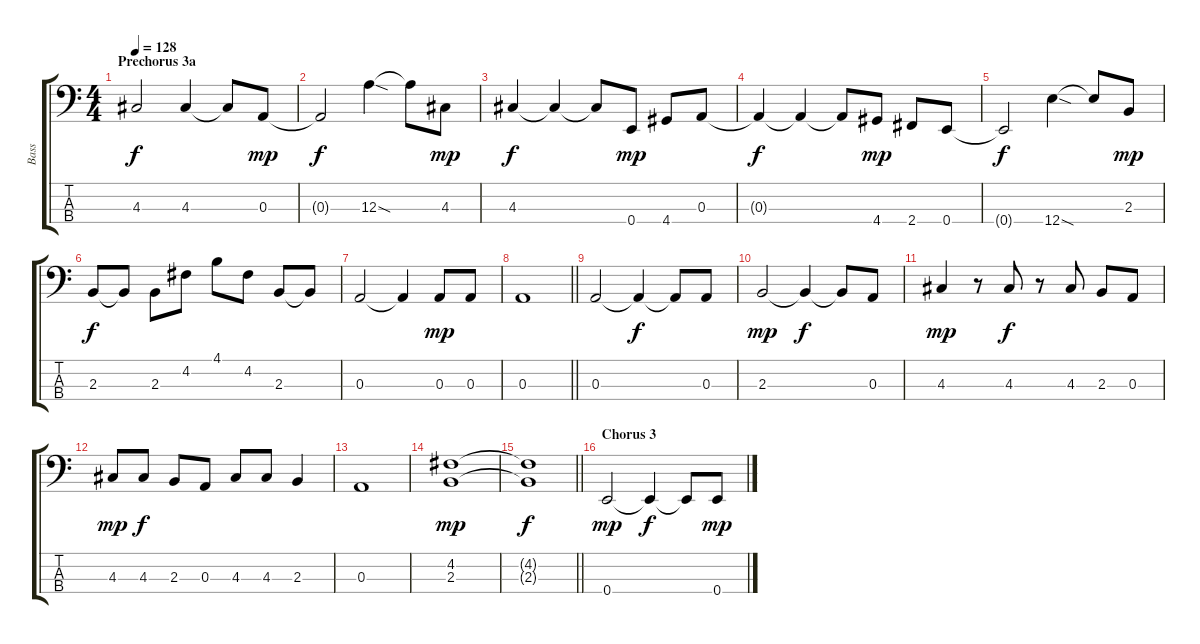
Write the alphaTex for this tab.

\track ("Bass" "Bass") {instrument electricbassfinger}
\staff {score tabs}
\tuning (G2 D2 A1 E1) {hide}
\ts (4 4)
\section ("" "Prechorus 3a")
\tempo 128
\clef f4
\ks c
4.3{t}.2{dy f} 4.3.4 4.3{t}.8 0.3.8{dy mp} |
0.3{t}.2{dy f} 12.3{sod}.4 12.3{t}.8 4.3.8{dy mp} |
4.3.4{dy f} 4.3{t}.4 4.3{t}.8 0.4.8{dy mp} 4.4.8 0.3.8 |
0.3{t}.4{dy f} 0.3{t}.4 0.3{t}.8 4.4.8{dy mp} 2.4.8 0.4.8 |
0.4{t}.2{dy f} 12.4{sod}.4 12.4{t}.8 2.3.8{dy mp} |
2.3.8{dy f} 2.3{t}.8 2.3.8 4.2.8 4.1.8 4.2.8 2.3.8 2.3{t}.8 |
0.3.2 0.3{t}.4 0.3.8{dy mp} 0.3.8 |
\barLineRight lightlight
0.3.1 |
0.3.2 0.3{t}.4{dy f} 0.3{t}.8 0.3.8 |
2.3.2{dy mp} 2.3{t}.4{dy f} 2.3{t}.8 0.3.8 |
4.3.4{dy mp} r.8 4.3.8{dy f} r.8 4.3.8 2.3.8 0.3.8 |
4.3.8{dy mp} 4.3.8{dy f} 2.3.8 0.3.8 4.3.8 4.3.8 2.3.4 |
0.3.1 |
(4.2 2.3).1{dy mp} |
\barLineRight lightlight
(4.2{t} 2.3{t}).1{dy f} |
\section ("" "Chorus 3")
0.4.2{dy mp} 0.4{t}.4{dy f} 0.4{t}.8 0.4.8{dy mp}
